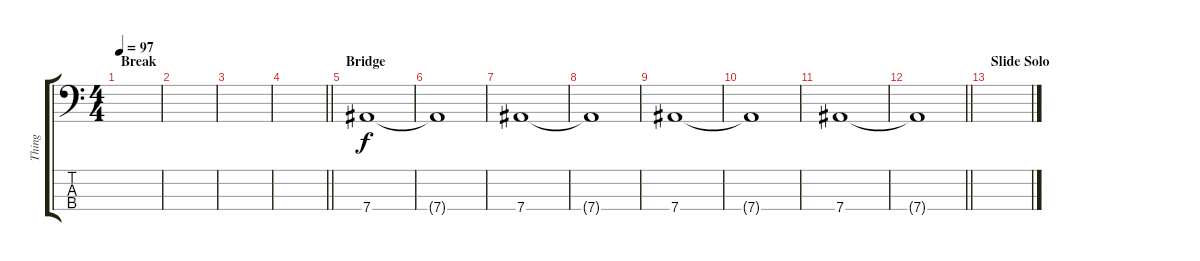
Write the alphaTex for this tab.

\track ("Thing " "Thing ") {instrument acousticbass}
\staff {score tabs}
\tuning (Gb2 Db2 Ab1 Eb1) {hide}
\ts (4 4)
\section ("" "Break")
\tempo 97
\clef f4
\ks c
|
|
|
\barLineRight lightlight
|
\section ("" "Bridge")
7.4.1 |
7.4{t}.1 |
7.4.1 |
7.4{t}.1 |
7.4.1 |
7.4{t}.1 |
7.4.1 |
\barLineRight lightlight
7.4{t}.1 |
\section ("" "Slide Solo")
